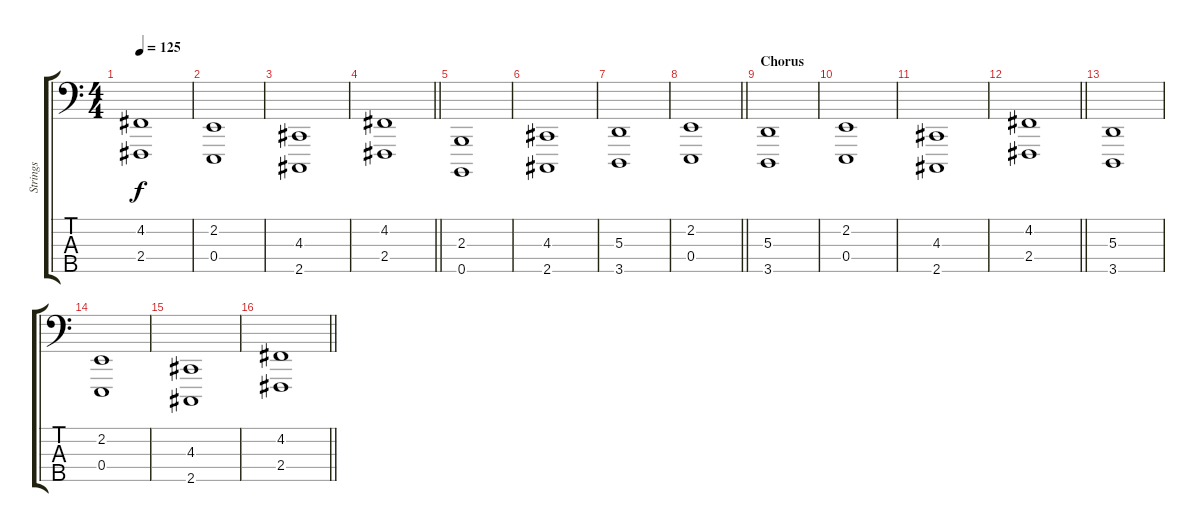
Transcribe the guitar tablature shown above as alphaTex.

\track ("Strings" "Strings") {instrument stringensemble1}
\staff {score tabs}
\tuning (G2 D2 A1 E1 B0) {hide}
\ts (4 4)
\tempo 125
\clef f4
\ks c
(4.2 2.4).1{dy f} |
(2.2 0.4).1 |
(4.3 2.5).1 |
\barLineRight lightlight
(4.2 2.4).1 |
\section ("" "")
(2.3 0.5).1 |
(4.3 2.5).1 |
(5.3 3.5).1 |
\barLineRight lightlight
(2.2 0.4).1 |
\section ("" "Chorus")
(5.3 3.5).1 |
(2.2 0.4).1 |
(4.3 2.5).1 |
\barLineRight lightlight
(4.2 2.4).1 |
(5.3 3.5).1 |
(2.2 0.4).1 |
(4.3 2.5).1 |
\barLineRight lightlight
(4.2 2.4).1
